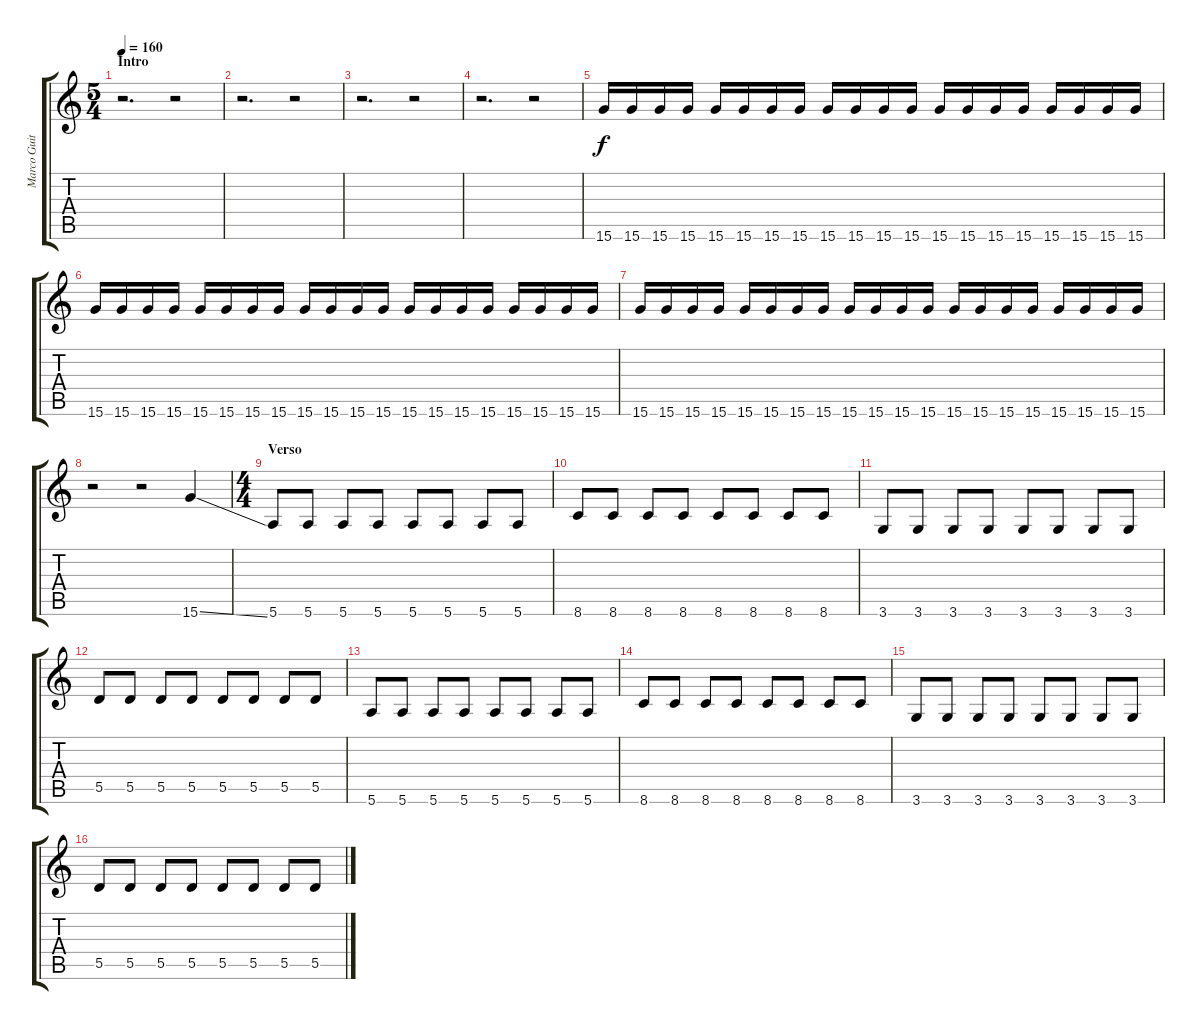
\track ("Marco Guitar" "Marco Guit") {instrument overdrivenguitar}
\staff {score tabs}
\tuning (E4 B3 G3 D3 A2 E2) {hide}
\ts (5 4)
\section ("" "Intro")
\tempo 160
\clef g2
\ks c
r.2{d dy f instrument overdrivenguitar} r.2 |
r.2{d} r.2 |
r.2{d} r.2 |
r.2{d} r.2 |
15.6.16{instrument guitarfretnoise} 15.6.16{instrument guitarfretnoise} 15.6.16{instrument guitarfretnoise} 15.6.16{instrument guitarfretnoise} 15.6.16{instrument guitarfretnoise} 15.6.16{instrument guitarfretnoise} 15.6.16{instrument guitarfretnoise} 15.6.16{instrument guitarfretnoise} 15.6.16{instrument guitarfretnoise} 15.6.16{instrument guitarfretnoise} 15.6.16{instrument guitarfretnoise} 15.6.16{instrument guitarfretnoise} 15.6.16{instrument guitarfretnoise} 15.6.16{instrument guitarfretnoise} 15.6.16{instrument guitarfretnoise} 15.6.16{instrument guitarfretnoise} 15.6.16{instrument guitarfretnoise} 15.6.16{instrument guitarfretnoise} 15.6.16{instrument guitarfretnoise} 15.6.16{instrument guitarfretnoise} |
15.6.16{instrument guitarfretnoise} 15.6.16{instrument guitarfretnoise} 15.6.16{instrument guitarfretnoise} 15.6.16{instrument guitarfretnoise} 15.6.16{instrument guitarfretnoise} 15.6.16{instrument guitarfretnoise} 15.6.16{instrument guitarfretnoise} 15.6.16{instrument guitarfretnoise} 15.6.16{instrument guitarfretnoise} 15.6.16{instrument guitarfretnoise} 15.6.16{instrument guitarfretnoise} 15.6.16{instrument guitarfretnoise} 15.6.16{instrument guitarfretnoise} 15.6.16{instrument guitarfretnoise} 15.6.16{instrument guitarfretnoise} 15.6.16{instrument guitarfretnoise} 15.6.16{instrument guitarfretnoise} 15.6.16{instrument guitarfretnoise} 15.6.16{instrument guitarfretnoise} 15.6.16{instrument guitarfretnoise} |
15.6.16{instrument guitarfretnoise} 15.6.16{instrument guitarfretnoise} 15.6.16{instrument guitarfretnoise} 15.6.16{instrument guitarfretnoise} 15.6.16{instrument guitarfretnoise} 15.6.16{instrument guitarfretnoise} 15.6.16{instrument guitarfretnoise} 15.6.16{instrument guitarfretnoise} 15.6.16{instrument guitarfretnoise} 15.6.16{instrument guitarfretnoise} 15.6.16{instrument guitarfretnoise} 15.6.16{instrument guitarfretnoise} 15.6.16{instrument guitarfretnoise} 15.6.16{instrument guitarfretnoise} 15.6.16{instrument guitarfretnoise} 15.6.16{instrument guitarfretnoise} 15.6.16{instrument guitarfretnoise} 15.6.16{instrument guitarfretnoise} 15.6.16{instrument guitarfretnoise} 15.6.16{instrument guitarfretnoise} |
r.2 r.2 15.6{ss}.4{instrument overdrivenguitar} |
\ts (4 4)
\section ("" "Verso")
5.6.8 5.6.8 5.6.8 5.6.8 5.6.8 5.6.8 5.6.8 5.6.8 |
8.6.8 8.6.8 8.6.8 8.6.8 8.6.8 8.6.8 8.6.8 8.6.8 |
3.6.8 3.6.8 3.6.8 3.6.8 3.6.8 3.6.8 3.6.8 3.6.8 |
5.5.8 5.5.8 5.5.8 5.5.8 5.5.8 5.5.8 5.5.8 5.5.8 |
5.6.8 5.6.8 5.6.8 5.6.8 5.6.8 5.6.8 5.6.8 5.6.8 |
8.6.8 8.6.8 8.6.8 8.6.8 8.6.8 8.6.8 8.6.8 8.6.8 |
3.6.8 3.6.8 3.6.8 3.6.8 3.6.8 3.6.8 3.6.8 3.6.8 |
5.5.8 5.5.8 5.5.8 5.5.8 5.5.8 5.5.8 5.5.8 5.5.8
